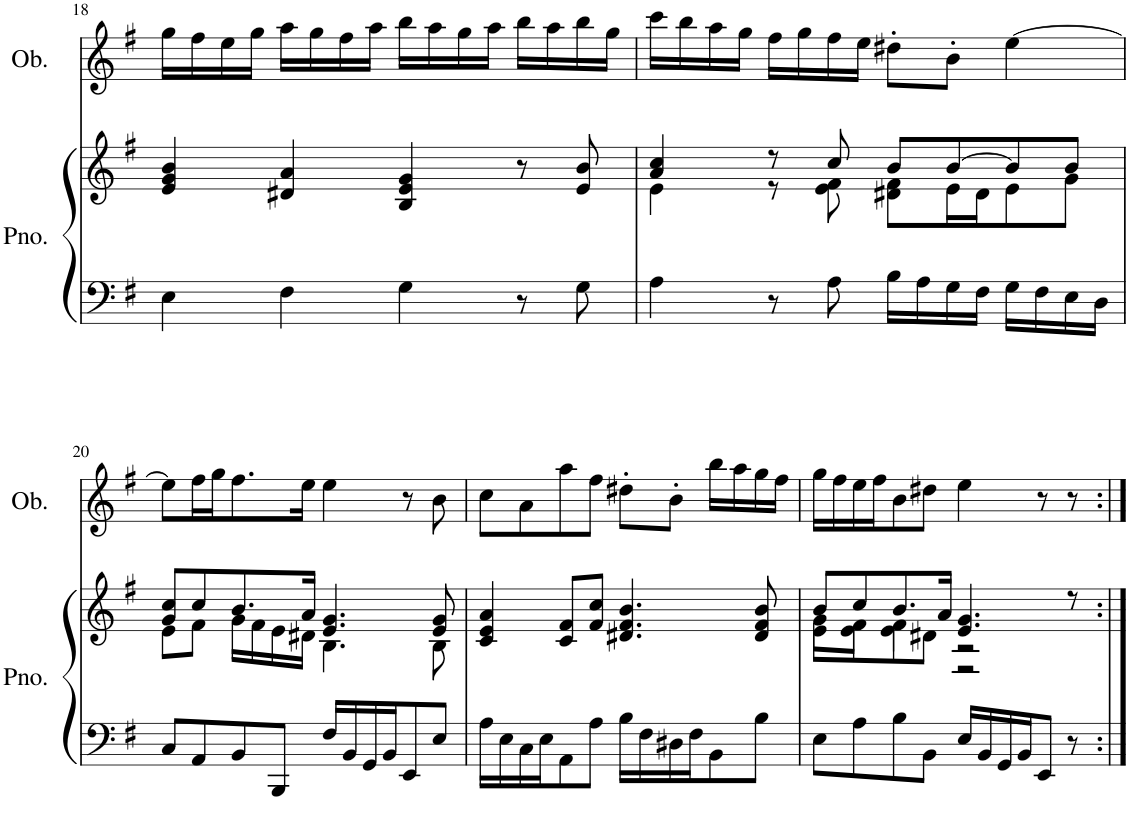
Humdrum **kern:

**kern	**kern	**kern
*part2	*part2	*part1
*staff3	*staff2	*staff1
*I"Piano	*	*I"Oboe
*I'Pno.	*	*I'Ob.
!!LO:PB:g=z
*clefF4	*clefG2	*clefG2
*k[f#]	*k[f#]	*k[f#]
*M4/4	*M4/4	*M4/4
*met(c|)	*met(c|)	*met(c|)
=18	=18	=18
4E\	4e/ 4g/ 4b/	16gg\LL
.	.	16ff#\
.	.	16ee\
.	.	16gg\JJ
4F#\	4d#X/ 4a/	16aa\LL
.	.	16gg\
.	.	16ff#\
.	.	16aa\JJ
4G\	4B/ 4e/ 4g/	16bb\LL
.	.	16aa\
.	.	16gg\
.	.	16aa\JJ
8r	8r	16bb\LL
.	.	16aa\
8G\	8e/ 8b/	16bb\
.	.	16gg\JJ
=19	=19	=19
*	*^	*
4A\	4a/ 4cc/	4e\	16ccc\LL
.	.	.	16bb\
.	.	.	16aa\
.	.	.	16gg\JJ
8r	8r	8r	16ff#\LL
.	.	.	16gg\
8A\	8cc/	8e\ 8f#\	16ff#\
.	.	.	16ee\JJ
16B\LL	8b/L	8d#X\ 8f#\L	8dd#X'\L
16A\	.	.	.
16G\	[8b/	16e\L	8b'\J
16F#\JJ	.	16d#\J	.
16G\LL	8b/]	8e\	[4ee\
16F#\	.	.	.
16E\	8b/J	8g\J	.
16D\JJ	.	.	.
!!LO:LB:g=z
=20	=20	=20	=20
8C/L	8g/ 8cc/L	8e\L	8ee\L]
8AA/	8cc/	8f#\J	16ff#\L
.	.	.	16gg\J
8BB/	8.b/	16g\LL	8.ff#\
.	.	16f#\	.
8BBB/J	.	16e\	.
.	16a/Jk	16d#X\JJ	16ee\Jk
16F#/LL	4.e/ 4.g/	4.B\	4ee\
16BB/	.	.	.
16GG/	.	.	.
16BB/J	.	.	.
8EE/	.	.	8r
8E/J	8e/ 8g/	8B\	8b\
*	*v	*v	*
=21	=21	=21
16A\LL	4c/ 4e/ 4a/	8cc\L
16E\	.	.
16C\	.	8a\
16E\J	.	.
8AA\	8c/ 8f#/L	8aa\
8A\J	8f#/ 8cc/J	8ff#\J
16B\LL	4.d#X/ 4.f#/ 4.b/	8dd#X'\L
16F#\	.	.
16D#X\	.	8b'\J
16F#\J	.	.
8BB\	.	16bb\LL
.	.	16aa\
8B\J	8d#/ 8f#/ 8b/	16gg\
.	.	16ff#\JJ
=22	=22	=22
*	*^	*
*	*	*^	*
8E\L	8b/L	8g\L	8e\L	16gg\LL
.	.	.	.	16ff#\
8A\	8cc/	8f#\J	8e\	16ee\
.	.	.	.	16ff#\J
8B\	8.b/	4f#\	8e\	8b\
8BB\J	.	.	8d#X\J	8dd#X\J
.	16a/Jk	.	.	.
16E/LL	4.e/ 4.g/	2r	2r	4ee\
16BB/	.	.	.	.
16GG/	.	.	.	.
16BB/J	.	.	.	.
8EE/J	.	.	.	8r
8r	8r	.	.	8r
*	*v	*v	*v	*
=:|!	=:|!	=:|!
*-	*-	*-
